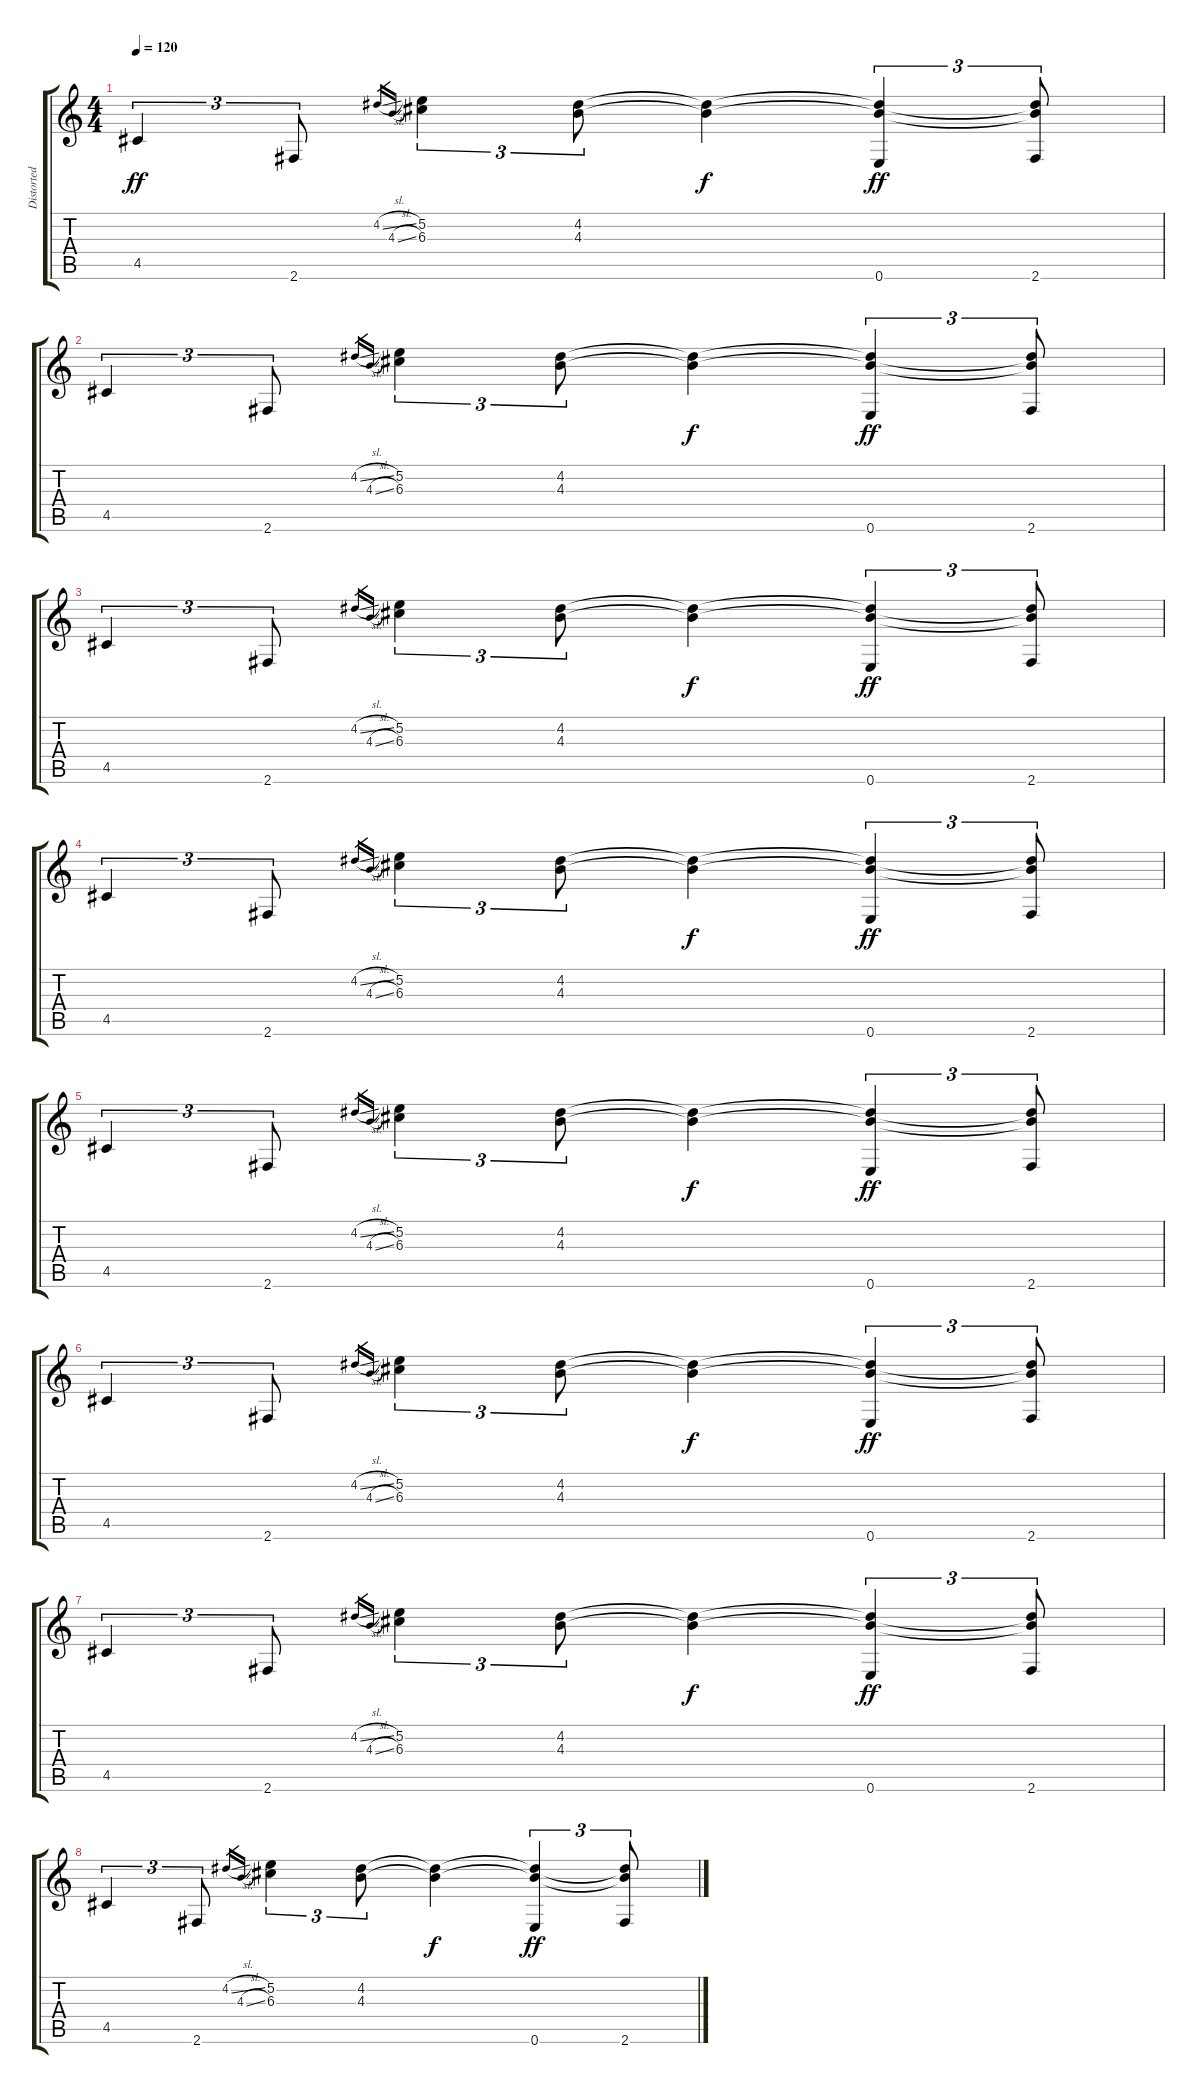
\track ("Distorted guitar" "Distorted ") {instrument overdrivenguitar}
\staff {score tabs}
\tuning (E4 B3 G3 D3 A2 E2) {hide}
\ts (4 4)
\tempo 120
\clef g2
\ks c
4.5.4{tu (3 2) dy ff} 2.6.8{tu (3 2)} 4.2{sl}.16{gr} 4.3{sl}.16{gr} (5.2 6.3).4{tu (3 2)} (4.2 4.3).8{tu (3 2)} (4.2{t} 4.3{t}).4{dy f} (4.2{t} 4.3{t} 0.6).4{tu (3 2) dy ff} (4.2{t} 4.3{t} 2.6).8{tu (3 2)} |
4.5.4{tu (3 2)} 2.6.8{tu (3 2)} 4.2{sl}.16{gr} 4.3{sl}.16{gr} (5.2 6.3).4{tu (3 2)} (4.2 4.3).8{tu (3 2)} (4.2{t} 4.3{t}).4{dy f} (4.2{t} 4.3{t} 0.6).4{tu (3 2) dy ff} (4.2{t} 4.3{t} 2.6).8{tu (3 2)} |
4.5.4{tu (3 2)} 2.6.8{tu (3 2)} 4.2{sl}.16{gr} 4.3{sl}.16{gr} (5.2 6.3).4{tu (3 2)} (4.2 4.3).8{tu (3 2)} (4.2{t} 4.3{t}).4{dy f} (4.2{t} 4.3{t} 0.6).4{tu (3 2) dy ff} (4.2{t} 4.3{t} 2.6).8{tu (3 2)} |
4.5.4{tu (3 2)} 2.6.8{tu (3 2)} 4.2{sl}.16{gr} 4.3{sl}.16{gr} (5.2 6.3).4{tu (3 2)} (4.2 4.3).8{tu (3 2)} (4.2{t} 4.3{t}).4{dy f} (4.2{t} 4.3{t} 0.6).4{tu (3 2) dy ff} (4.2{t} 4.3{t} 2.6).8{tu (3 2)} |
4.5.4{tu (3 2)} 2.6.8{tu (3 2)} 4.2{sl}.16{gr} 4.3{sl}.16{gr} (5.2 6.3).4{tu (3 2)} (4.2 4.3).8{tu (3 2)} (4.2{t} 4.3{t}).4{dy f} (4.2{t} 4.3{t} 0.6).4{tu (3 2) dy ff} (4.2{t} 4.3{t} 2.6).8{tu (3 2)} |
4.5.4{tu (3 2)} 2.6.8{tu (3 2)} 4.2{sl}.16{gr} 4.3{sl}.16{gr} (5.2 6.3).4{tu (3 2)} (4.2 4.3).8{tu (3 2)} (4.2{t} 4.3{t}).4{dy f} (4.2{t} 4.3{t} 0.6).4{tu (3 2) dy ff} (4.2{t} 4.3{t} 2.6).8{tu (3 2)} |
4.5.4{tu (3 2)} 2.6.8{tu (3 2)} 4.2{sl}.16{gr} 4.3{sl}.16{gr} (5.2 6.3).4{tu (3 2)} (4.2 4.3).8{tu (3 2)} (4.2{t} 4.3{t}).4{dy f} (4.2{t} 4.3{t} 0.6).4{tu (3 2) dy ff} (4.2{t} 4.3{t} 2.6).8{tu (3 2)} |
4.5.4{tu (3 2)} 2.6.8{tu (3 2)} 4.2{sl}.16{gr} 4.3{sl}.16{gr} (5.2 6.3).4{tu (3 2)} (4.2 4.3).8{tu (3 2)} (4.2{t} 4.3{t}).4{dy f} (4.2{t} 4.3{t} 0.6).4{tu (3 2) dy ff} (4.2{t} 4.3{t} 2.6).8{tu (3 2)}
